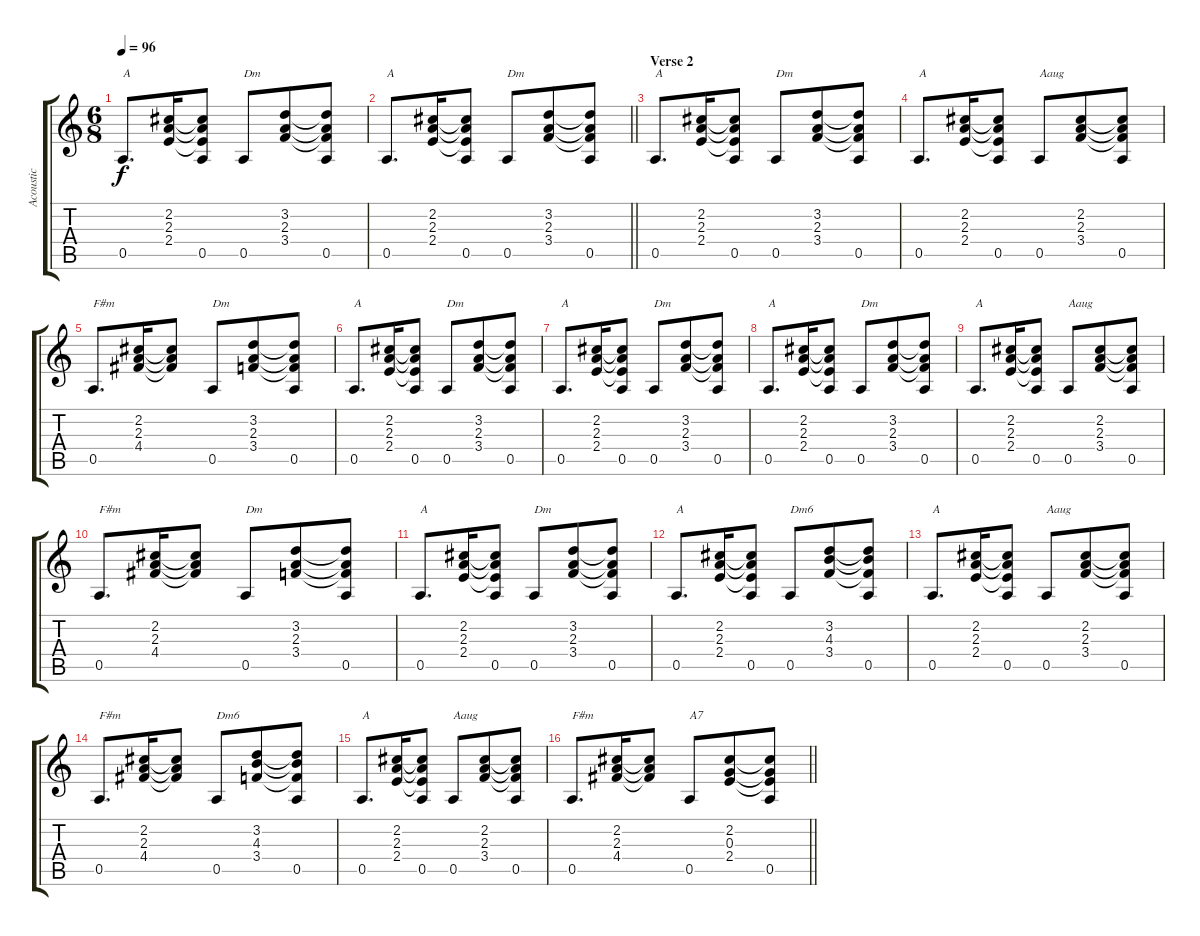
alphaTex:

\track ("Acoustic" "Acoustic") {instrument acousticguitarsteel}
\staff {score tabs}
\tuning (E4 B3 G3 D3 A2 E2) {hide}
\ts (6 8)
\tempo 96
\clef g2
\ks c
0.5.8{d txt "A" dy f} (2.2 2.3 2.4).16 (2.2{t} 2.3{t} 2.4{t} 0.5).8 0.5.8{txt "Dm"} (3.2 2.3 3.4).8 (3.2{t} 2.3{t} 3.4{t} 0.5).8 |
\barLineRight lightlight
0.5.8{d txt "A"} (2.2 2.3 2.4).16 (2.2{t} 2.3{t} 2.4{t} 0.5).8 0.5.8{txt "Dm"} (3.2 2.3 3.4).8 (3.2{t} 2.3{t} 3.4{t} 0.5).8 |
\section ("" "Verse 2")
0.5.8{d txt "A"} (2.2 2.3 2.4).16 (2.2{t} 2.3{t} 2.4{t} 0.5).8 0.5.8{txt "Dm"} (3.2 2.3 3.4).8 (3.2{t} 2.3{t} 3.4{t} 0.5).8 |
0.5.8{d txt "A"} (2.2 2.3 2.4).16 (2.2{t} 2.3{t} 2.4{t} 0.5).8 0.5.8{txt "Aaug"} (2.2 2.3 3.4).8 (2.2{t} 2.3{t} 3.4{t} 0.5).8 |
0.5.8{d txt "F#m"} (2.2 2.3 4.4).16 (2.2{t} 2.3{t} 4.4{t}).8 0.5.8{txt "Dm"} (3.2 2.3 3.4).8 (3.2{t} 2.3{t} 3.4{t} 0.5).8 |
0.5.8{d txt "A"} (2.2 2.3 2.4).16 (2.2{t} 2.3{t} 2.4{t} 0.5).8 0.5.8{txt "Dm"} (3.2 2.3 3.4).8 (3.2{t} 2.3{t} 3.4{t} 0.5).8 |
0.5.8{d txt "A"} (2.2 2.3 2.4).16 (2.2{t} 2.3{t} 2.4{t} 0.5).8 0.5.8{txt "Dm"} (3.2 2.3 3.4).8 (3.2{t} 2.3{t} 3.4{t} 0.5).8 |
0.5.8{d txt "A"} (2.2 2.3 2.4).16 (2.2{t} 2.3{t} 2.4{t} 0.5).8 0.5.8{txt "Dm"} (3.2 2.3 3.4).8 (3.2{t} 2.3{t} 3.4{t} 0.5).8 |
0.5.8{d txt "A"} (2.2 2.3 2.4).16 (2.2{t} 2.3{t} 2.4{t} 0.5).8 0.5.8{txt "Aaug"} (2.2 2.3 3.4).8 (2.2{t} 2.3{t} 3.4{t} 0.5).8 |
0.5.8{d txt "F#m"} (2.2 2.3 4.4).16 (2.2{t} 2.3{t} 4.4{t}).8 0.5.8{txt "Dm"} (3.2 2.3 3.4).8 (3.2{t} 2.3{t} 3.4{t} 0.5).8 |
0.5.8{d txt "A"} (2.2 2.3 2.4).16 (2.2{t} 2.3{t} 2.4{t} 0.5).8 0.5.8{txt "Dm"} (3.2 2.3 3.4).8 (3.2{t} 2.3{t} 3.4{t} 0.5).8 |
0.5.8{d txt "A"} (2.2 2.3 2.4).16 (2.2{t} 2.3{t} 2.4{t} 0.5).8 0.5.8{txt "Dm6"} (3.2 4.3 3.4).8 (3.2{t} 4.3{t} 3.4{t} 0.5).8 |
0.5.8{d txt "A"} (2.2 2.3 2.4).16 (2.2{t} 2.3{t} 2.4{t} 0.5).8 0.5.8{txt "Aaug"} (2.2 2.3 3.4).8 (2.2{t} 2.3{t} 3.4{t} 0.5).8 |
0.5.8{d txt "F#m"} (2.2 2.3 4.4).16 (2.2{t} 2.3{t} 4.4{t}).8 0.5.8{txt "Dm6"} (3.2 4.3 3.4).8 (3.2{t} 4.3{t} 3.4{t} 0.5).8 |
0.5.8{d txt "A"} (2.2 2.3 2.4).16 (2.2{t} 2.3{t} 2.4{t} 0.5).8 0.5.8{txt "Aaug"} (2.2 2.3 3.4).8 (2.2{t} 2.3{t} 3.4{t} 0.5).8 |
\barLineRight lightlight
0.5.8{d txt "F#m"} (2.2 2.3 4.4).16 (2.2{t} 2.3{t} 4.4{t}).8 0.5.8{txt "A7"} (2.2 0.3 2.4).8 (2.2{t} 0.3{t} 2.4{t} 0.5).8
